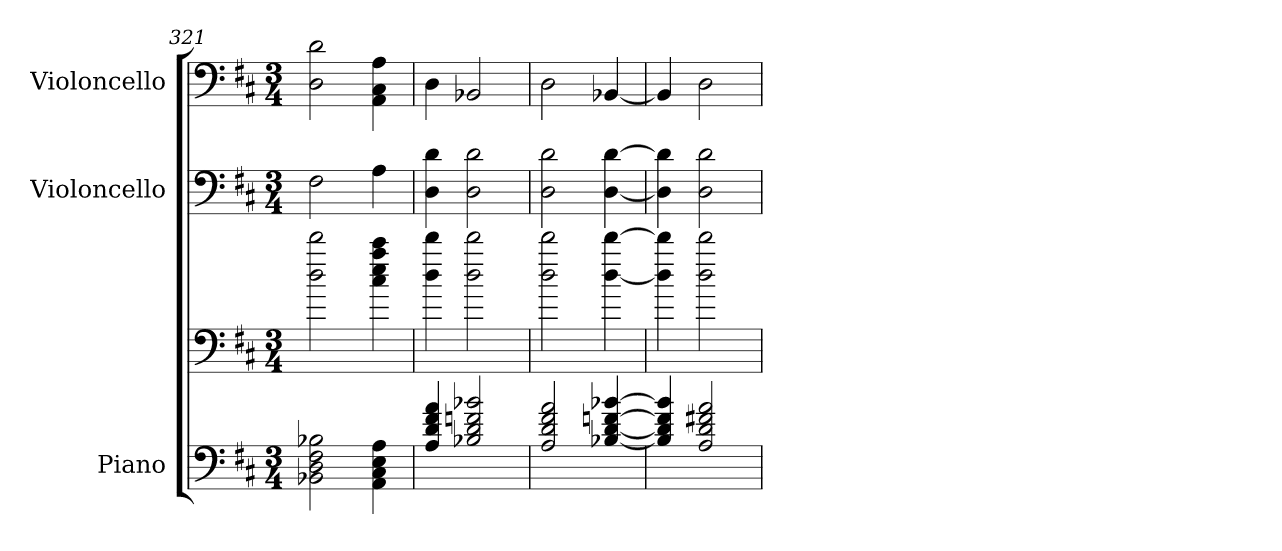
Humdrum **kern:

**kern	**kern	**kern	**kern
*part3	*part3	*part2	*part1
*staff4	*staff3	*staff2	*staff1
*I"Piano	*	*I"Violoncello	*I"Violoncello
*I'Pno.	*	*I'Vc.	*I'Vc.
*clefF4	*clefF4	*clefF4	*clefF4
*k[f#c#]	*k[f#c#]	*k[f#c#]	*k[f#c#]
*M3/4	*M3/4	*M3/4	*M3/4
=321	=321	=321	=321
2BB-X\ 2D\ 2F#\ 2B-X\	2dd\ 2ddd\	2F#\	2D\ 2d\
4AA\ 4C#\ 4E\ 4A\	4cc#\ 4ee\ 4aa\ 4ccc#\	4A\	4AA\ 4C#\ 4A\
!!LO:LB:g=z
=322	=322	=322	=322
4A/ 4d/ 4f#/ 4a/	4dd\ 4ddd\	4D\ 4d\	4D\
2B-X/ 2d/ 2fn/ 2b-X/	2dd\ 2ddd\	2D\ 2d\	2BB-X/
=323	=323	=323	=323
2A/ 2d/ 2f#/ 2a/	2dd\ 2ddd\	2D\ 2d\	2D\
[4B-X/ [4d/ [4fn/ [4b-X/	[4dd\ [4ddd\	[4D\ [4d\	[4BB-X/
=324	=324	=324	=324
4B-/] 4d/] 4f/] 4b-/]	4dd\] 4ddd\]	4D\] 4d\]	4BB-/]
2A/ 2d/ 2f#X/ 2a/	2dd\ 2ddd\	2D\ 2d\	2D\
=	=	=	=
*-	*-	*-	*-
